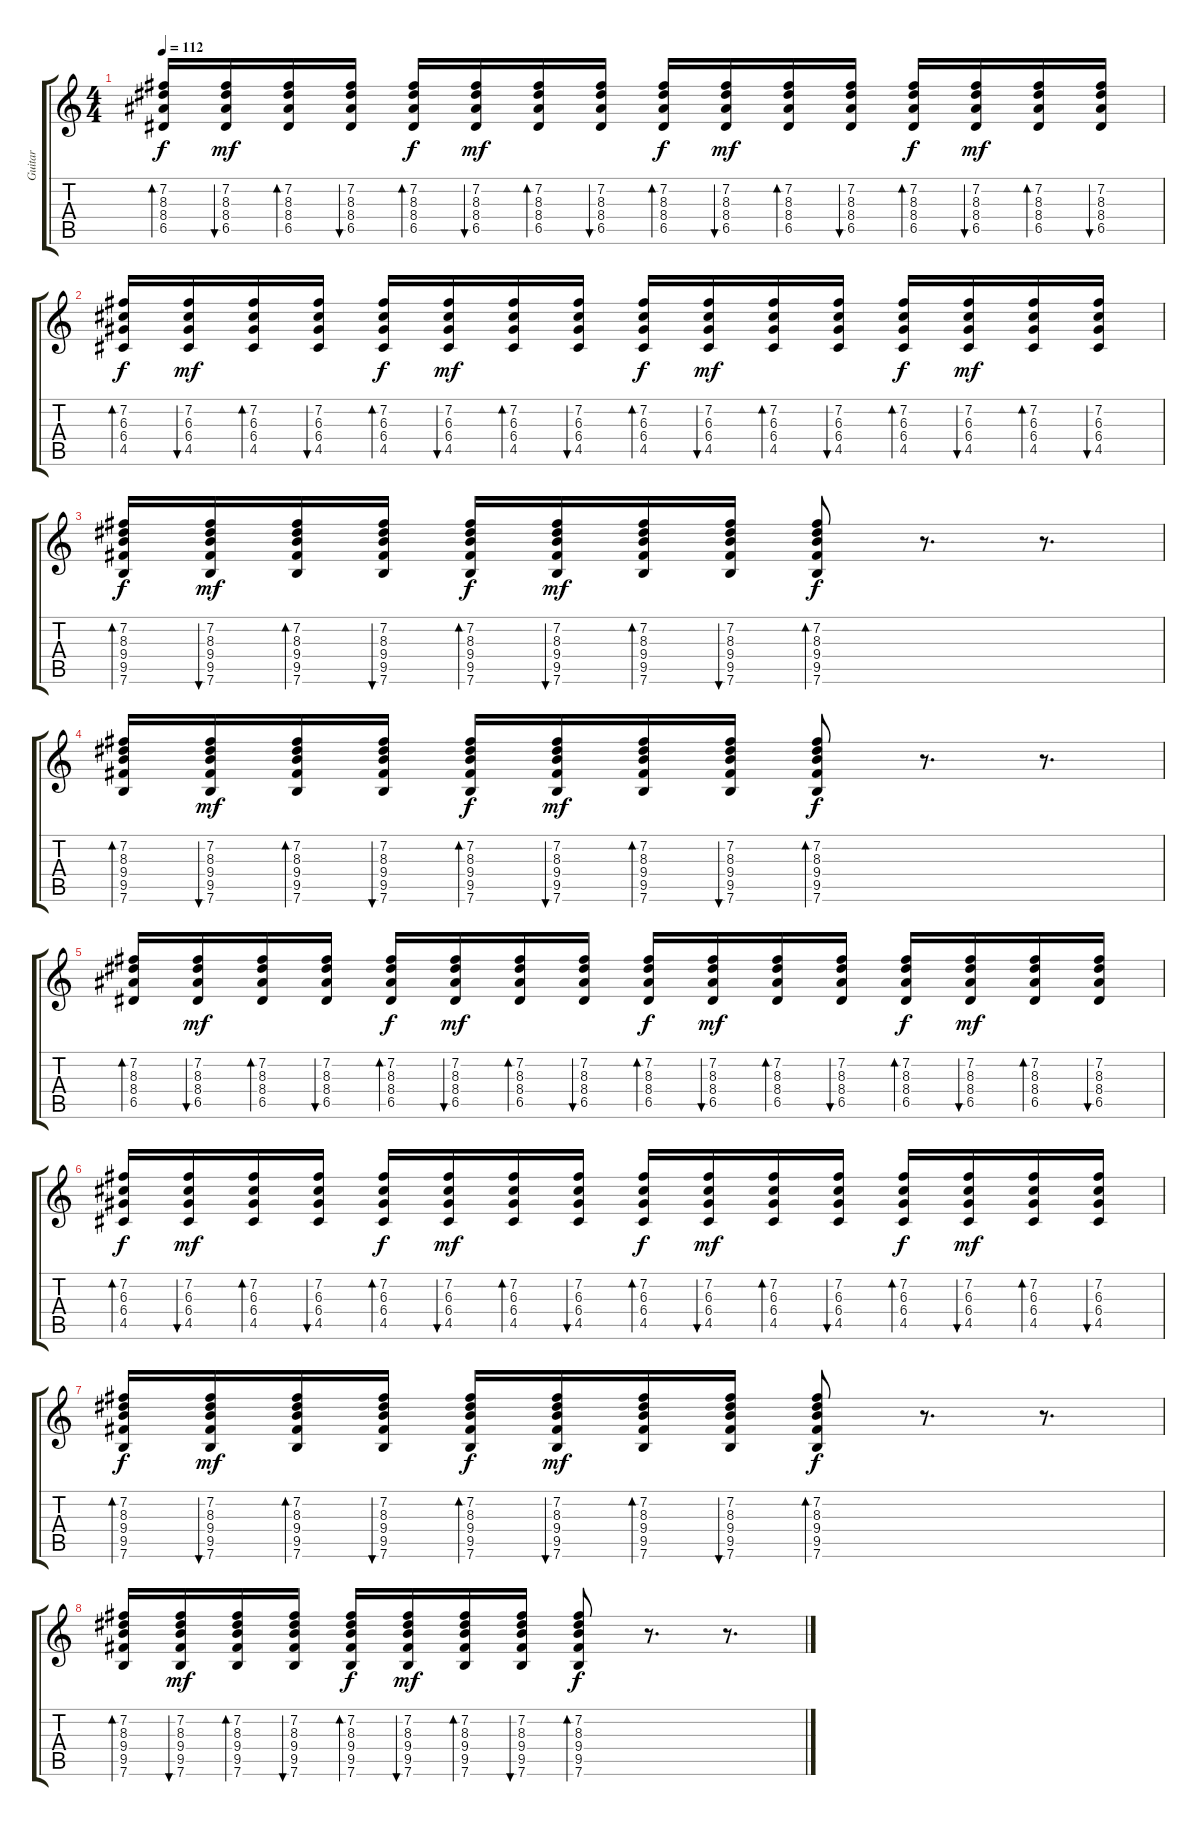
\track ("Guitar" "Guitar") {instrument overdrivenguitar}
\staff {score tabs}
\tuning (E4 B3 G3 D3 A2 E2) {hide}
\ts (4 4)
\tempo 112
\clef g2
\ks c
(7.2 8.3 8.4 6.5).16{bd 30 dy f} (7.2 8.3 8.4 6.5).16{bu 30 dy mf} (7.2 8.3 8.4 6.5).16{bd 30} (7.2 8.3 8.4 6.5).16{bu 30} (7.2 8.3 8.4 6.5).16{bd 30 dy f} (7.2 8.3 8.4 6.5).16{bu 30 dy mf} (7.2 8.3 8.4 6.5).16{bd 30} (7.2 8.3 8.4 6.5).16{bu 30} (7.2 8.3 8.4 6.5).16{bd 30 dy f} (7.2 8.3 8.4 6.5).16{bu 30 dy mf} (7.2 8.3 8.4 6.5).16{bd 30} (7.2 8.3 8.4 6.5).16{bu 30} (7.2 8.3 8.4 6.5).16{bd 30 dy f} (7.2 8.3 8.4 6.5).16{bu 30 dy mf} (7.2 8.3 8.4 6.5).16{bd 30} (7.2 8.3 8.4 6.5).16{bu 30} |
(7.2 6.3 6.4 4.5).16{bd 30 dy f} (7.2 6.3 6.4 4.5).16{bu 30 dy mf} (7.2 6.3 6.4 4.5).16{bd 30} (7.2 6.3 6.4 4.5).16{bu 30} (7.2 6.3 6.4 4.5).16{bd 30 dy f} (7.2 6.3 6.4 4.5).16{bu 30 dy mf} (7.2 6.3 6.4 4.5).16{bd 30} (7.2 6.3 6.4 4.5).16{bu 30} (7.2 6.3 6.4 4.5).16{bd 30 dy f} (7.2 6.3 6.4 4.5).16{bu 30 dy mf} (7.2 6.3 6.4 4.5).16{bd 30} (7.2 6.3 6.4 4.5).16{bu 30} (7.2 6.3 6.4 4.5).16{bd 30 dy f} (7.2 6.3 6.4 4.5).16{bu 30 dy mf} (7.2 6.3 6.4 4.5).16{bd 30} (7.2 6.3 6.4 4.5).16{bu 30} |
(7.2 8.3 9.4 9.5 7.6).16{bd 30 dy f} (7.2 8.3 9.4 9.5 7.6).16{bu 30 dy mf} (7.2 8.3 9.4 9.5 7.6).16{bd 30} (7.2 8.3 9.4 9.5 7.6).16{bu 30} (7.2 8.3 9.4 9.5 7.6).16{bd 30 dy f} (7.2 8.3 9.4 9.5 7.6).16{bu 30 dy mf} (7.2 8.3 9.4 9.5 7.6).16{bd 30} (7.2 8.3 9.4 9.5 7.6).16{bu 30} (7.2 8.3 9.4 9.5 7.6).8{bd 30 dy f} r.8{d} r.8{d} |
(7.2 8.3 9.4 9.5 7.6).16{bd 30} (7.2 8.3 9.4 9.5 7.6).16{bu 30 dy mf} (7.2 8.3 9.4 9.5 7.6).16{bd 30} (7.2 8.3 9.4 9.5 7.6).16{bu 30} (7.2 8.3 9.4 9.5 7.6).16{bd 30 dy f} (7.2 8.3 9.4 9.5 7.6).16{bu 30 dy mf} (7.2 8.3 9.4 9.5 7.6).16{bd 30} (7.2 8.3 9.4 9.5 7.6).16{bu 30} (7.2 8.3 9.4 9.5 7.6).8{bd 30 dy f} r.8{d} r.8{d} |
(7.2 8.3 8.4 6.5).16{bd 30} (7.2 8.3 8.4 6.5).16{bu 30 dy mf} (7.2 8.3 8.4 6.5).16{bd 30} (7.2 8.3 8.4 6.5).16{bu 30} (7.2 8.3 8.4 6.5).16{bd 30 dy f} (7.2 8.3 8.4 6.5).16{bu 30 dy mf} (7.2 8.3 8.4 6.5).16{bd 30} (7.2 8.3 8.4 6.5).16{bu 30} (7.2 8.3 8.4 6.5).16{bd 30 dy f} (7.2 8.3 8.4 6.5).16{bu 30 dy mf} (7.2 8.3 8.4 6.5).16{bd 30} (7.2 8.3 8.4 6.5).16{bu 30} (7.2 8.3 8.4 6.5).16{bd 30 dy f} (7.2 8.3 8.4 6.5).16{bu 30 dy mf} (7.2 8.3 8.4 6.5).16{bd 30} (7.2 8.3 8.4 6.5).16{bu 30} |
(7.2 6.3 6.4 4.5).16{bd 30 dy f} (7.2 6.3 6.4 4.5).16{bu 30 dy mf} (7.2 6.3 6.4 4.5).16{bd 30} (7.2 6.3 6.4 4.5).16{bu 30} (7.2 6.3 6.4 4.5).16{bd 30 dy f} (7.2 6.3 6.4 4.5).16{bu 30 dy mf} (7.2 6.3 6.4 4.5).16{bd 30} (7.2 6.3 6.4 4.5).16{bu 30} (7.2 6.3 6.4 4.5).16{bd 30 dy f} (7.2 6.3 6.4 4.5).16{bu 30 dy mf} (7.2 6.3 6.4 4.5).16{bd 30} (7.2 6.3 6.4 4.5).16{bu 30} (7.2 6.3 6.4 4.5).16{bd 30 dy f} (7.2 6.3 6.4 4.5).16{bu 30 dy mf} (7.2 6.3 6.4 4.5).16{bd 30} (7.2 6.3 6.4 4.5).16{bu 30} |
(7.2 8.3 9.4 9.5 7.6).16{bd 30 dy f} (7.2 8.3 9.4 9.5 7.6).16{bu 30 dy mf} (7.2 8.3 9.4 9.5 7.6).16{bd 30} (7.2 8.3 9.4 9.5 7.6).16{bu 30} (7.2 8.3 9.4 9.5 7.6).16{bd 30 dy f} (7.2 8.3 9.4 9.5 7.6).16{bu 30 dy mf} (7.2 8.3 9.4 9.5 7.6).16{bd 30} (7.2 8.3 9.4 9.5 7.6).16{bu 30} (7.2 8.3 9.4 9.5 7.6).8{bd 30 dy f} r.8{d} r.8{d} |
(7.2 8.3 9.4 9.5 7.6).16{bd 30} (7.2 8.3 9.4 9.5 7.6).16{bu 30 dy mf} (7.2 8.3 9.4 9.5 7.6).16{bd 30} (7.2 8.3 9.4 9.5 7.6).16{bu 30} (7.2 8.3 9.4 9.5 7.6).16{bd 30 dy f} (7.2 8.3 9.4 9.5 7.6).16{bu 30 dy mf} (7.2 8.3 9.4 9.5 7.6).16{bd 30} (7.2 8.3 9.4 9.5 7.6).16{bu 30} (7.2 8.3 9.4 9.5 7.6).8{bd 30 dy f} r.8{d} r.8{d}
